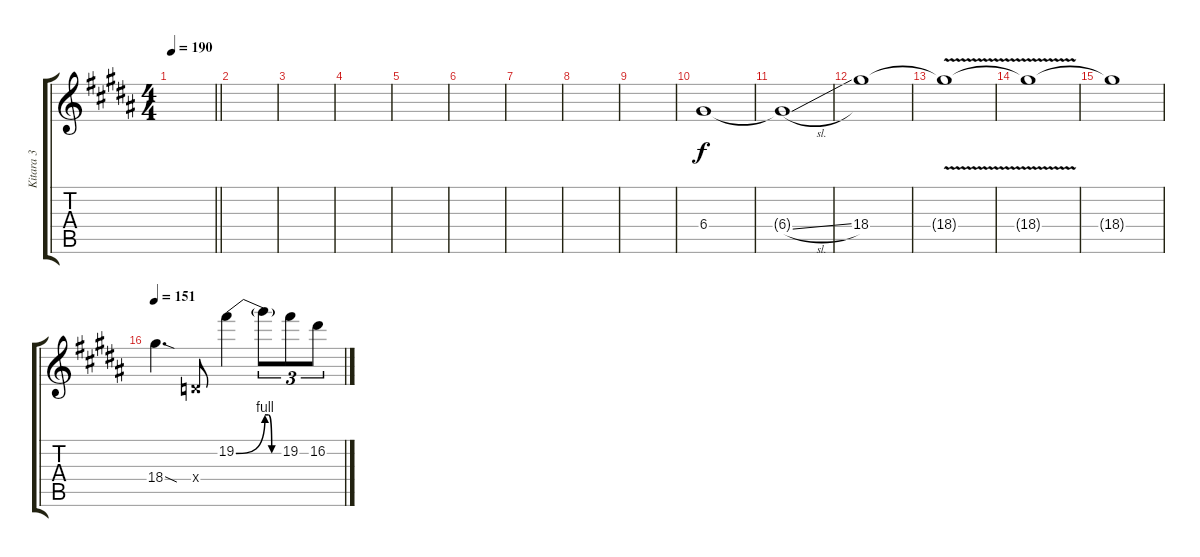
\track ("Kitara 3" "Kitara 3") {instrument overdrivenguitar}
\staff {score tabs}
\tuning (E4 B3 G3 D3 A2 E2) {hide}
\ts (4 4)
\tempo 190
\clef g2
\barLineRight lightlight
\ks b
|
|
|
|
|
|
|
|
|
6.4.1 |
6.4{sl t}.1 |
18.4.1 |
18.4{v t}.1 |
18.4{t}.1 |
18.4{t}.1 |
\tempo 151
18.4{sod}.4{d} 0.4{x}.8 19.2{be (bend 0 0 60 4)}.4 19.2{be (custom 0 4 15 4 30 0 60 0) t}.8{tu (3 2)} 19.2.8{tu (3 2)} 16.2.8{tu (3 2)}
